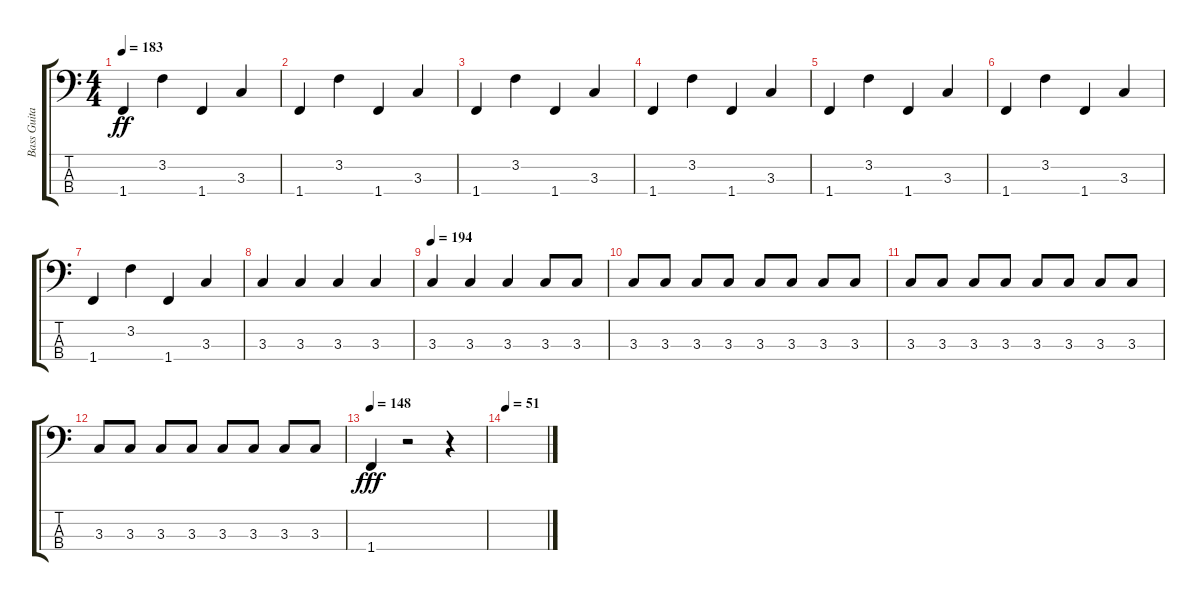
\track ("Bass Guitar II" "Bass Guita") {instrument fretlessbass}
\staff {score tabs}
\tuning (G2 D2 A1 E1) {hide}
\ts (4 4)
\tempo 183
\clef f4
\ks c
1.4.4{dy ff} 3.2.4 1.4.4 3.3.4 |
1.4.4 3.2.4 1.4.4 3.3.4 |
1.4.4 3.2.4 1.4.4 3.3.4 |
1.4.4 3.2.4 1.4.4 3.3.4 |
1.4.4 3.2.4 1.4.4 3.3.4 |
1.4.4 3.2.4 1.4.4 3.3.4 |
1.4.4 3.2.4 1.4.4 3.3.4 |
3.3.4 3.3.4 3.3.4 3.3.4 |
\tempo 194
3.3.4 3.3.4 3.3.4 3.3.8 3.3.8 |
3.3.8 3.3.8 3.3.8 3.3.8 3.3.8 3.3.8 3.3.8 3.3.8 |
3.3.8 3.3.8 3.3.8 3.3.8 3.3.8 3.3.8 3.3.8 3.3.8 |
3.3.8 3.3.8 3.3.8 3.3.8 3.3.8 3.3.8 3.3.8 3.3.8 |
\tempo 148
1.4.4{dy fff} r.2 r.4 |
\tempo 51
